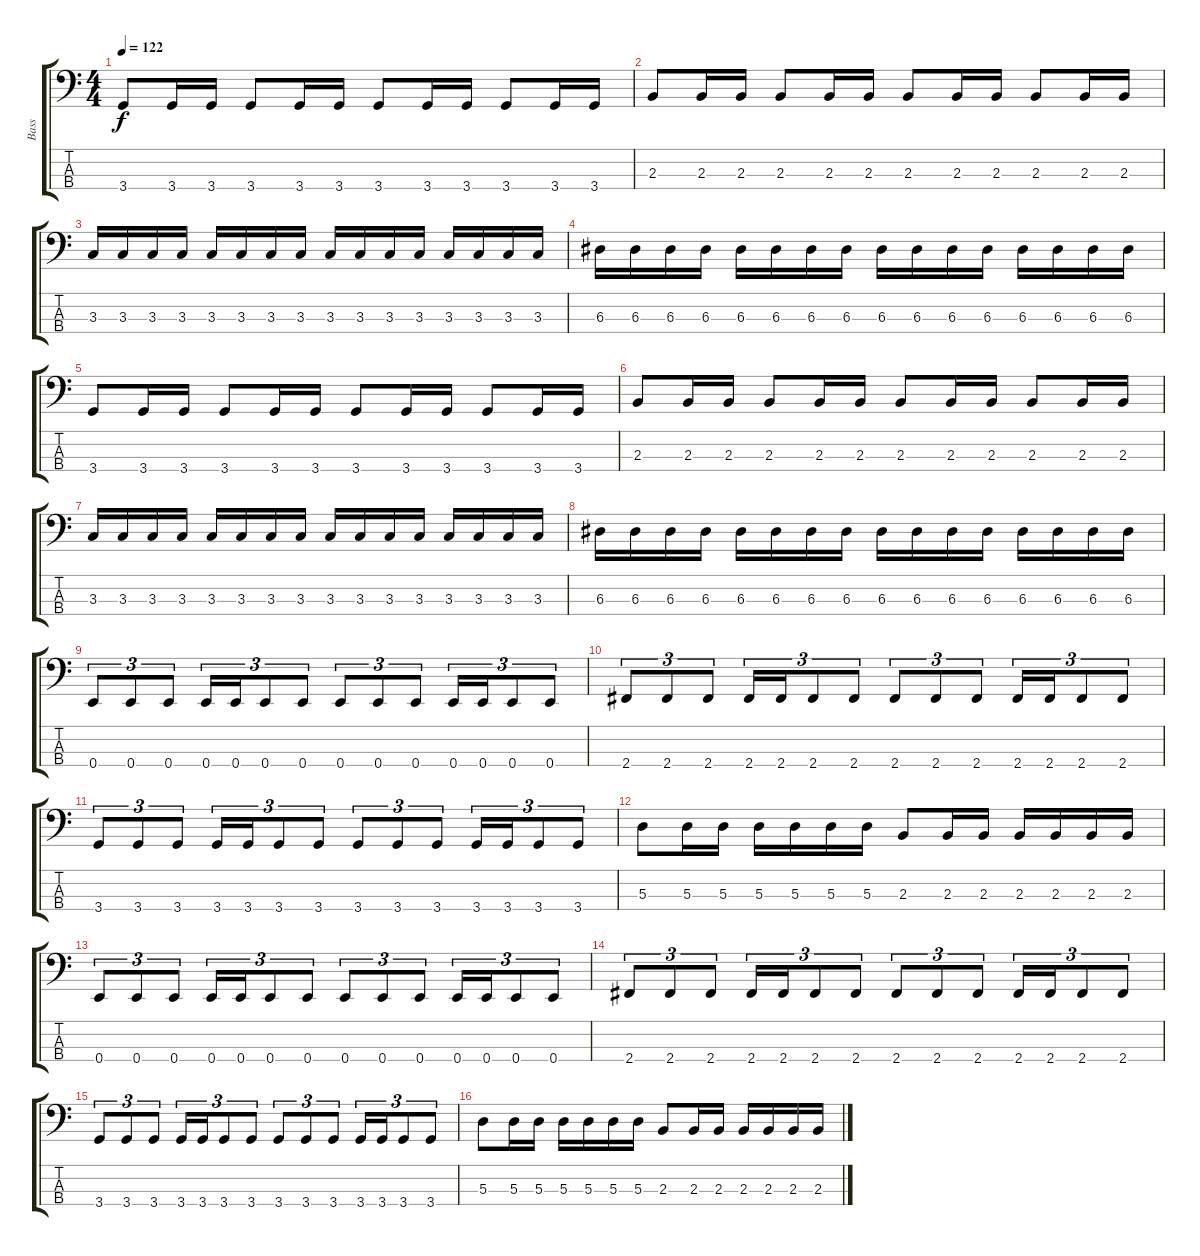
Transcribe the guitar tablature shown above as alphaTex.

\track ("Bass" "Bass") {instrument electricbasspick}
\staff {score tabs}
\tuning (G2 D2 A1 E1) {hide}
\ts (4 4)
\tempo 122
\clef f4
\ks c
3.4.8{dy f} 3.4.16 3.4.16 3.4.8 3.4.16 3.4.16 3.4.8 3.4.16 3.4.16 3.4.8 3.4.16 3.4.16 |
2.3.8 2.3.16 2.3.16 2.3.8 2.3.16 2.3.16 2.3.8 2.3.16 2.3.16 2.3.8 2.3.16 2.3.16 |
3.3.16 3.3.16 3.3.16 3.3.16 3.3.16 3.3.16 3.3.16 3.3.16 3.3.16 3.3.16 3.3.16 3.3.16 3.3.16 3.3.16 3.3.16 3.3.16 |
6.3.16 6.3.16 6.3.16 6.3.16 6.3.16 6.3.16 6.3.16 6.3.16 6.3.16 6.3.16 6.3.16 6.3.16 6.3.16 6.3.16 6.3.16 6.3.16 |
3.4.8 3.4.16 3.4.16 3.4.8 3.4.16 3.4.16 3.4.8 3.4.16 3.4.16 3.4.8 3.4.16 3.4.16 |
2.3.8 2.3.16 2.3.16 2.3.8 2.3.16 2.3.16 2.3.8 2.3.16 2.3.16 2.3.8 2.3.16 2.3.16 |
3.3.16 3.3.16 3.3.16 3.3.16 3.3.16 3.3.16 3.3.16 3.3.16 3.3.16 3.3.16 3.3.16 3.3.16 3.3.16 3.3.16 3.3.16 3.3.16 |
6.3.16 6.3.16 6.3.16 6.3.16 6.3.16 6.3.16 6.3.16 6.3.16 6.3.16 6.3.16 6.3.16 6.3.16 6.3.16 6.3.16 6.3.16 6.3.16 |
0.4.8{tu (3 2)} 0.4.8{tu (3 2)} 0.4.8{tu (3 2)} 0.4.16{tu (3 2)} 0.4.16{tu (3 2)} 0.4.8{tu (3 2)} 0.4.8{tu (3 2)} 0.4.8{tu (3 2)} 0.4.8{tu (3 2)} 0.4.8{tu (3 2)} 0.4.16{tu (3 2)} 0.4.16{tu (3 2)} 0.4.8{tu (3 2)} 0.4.8{tu (3 2)} |
2.4.8{tu (3 2)} 2.4.8{tu (3 2)} 2.4.8{tu (3 2)} 2.4.16{tu (3 2)} 2.4.16{tu (3 2)} 2.4.8{tu (3 2)} 2.4.8{tu (3 2)} 2.4.8{tu (3 2)} 2.4.8{tu (3 2)} 2.4.8{tu (3 2)} 2.4.16{tu (3 2)} 2.4.16{tu (3 2)} 2.4.8{tu (3 2)} 2.4.8{tu (3 2)} |
3.4.8{tu (3 2)} 3.4.8{tu (3 2)} 3.4.8{tu (3 2)} 3.4.16{tu (3 2)} 3.4.16{tu (3 2)} 3.4.8{tu (3 2)} 3.4.8{tu (3 2)} 3.4.8{tu (3 2)} 3.4.8{tu (3 2)} 3.4.8{tu (3 2)} 3.4.16{tu (3 2)} 3.4.16{tu (3 2)} 3.4.8{tu (3 2)} 3.4.8{tu (3 2)} |
5.3.8 5.3.16 5.3.16 5.3.16 5.3.16 5.3.16 5.3.16 2.3.8 2.3.16 2.3.16 2.3.16 2.3.16 2.3.16 2.3.16 |
0.4.8{tu (3 2)} 0.4.8{tu (3 2)} 0.4.8{tu (3 2)} 0.4.16{tu (3 2)} 0.4.16{tu (3 2)} 0.4.8{tu (3 2)} 0.4.8{tu (3 2)} 0.4.8{tu (3 2)} 0.4.8{tu (3 2)} 0.4.8{tu (3 2)} 0.4.16{tu (3 2)} 0.4.16{tu (3 2)} 0.4.8{tu (3 2)} 0.4.8{tu (3 2)} |
2.4.8{tu (3 2)} 2.4.8{tu (3 2)} 2.4.8{tu (3 2)} 2.4.16{tu (3 2)} 2.4.16{tu (3 2)} 2.4.8{tu (3 2)} 2.4.8{tu (3 2)} 2.4.8{tu (3 2)} 2.4.8{tu (3 2)} 2.4.8{tu (3 2)} 2.4.16{tu (3 2)} 2.4.16{tu (3 2)} 2.4.8{tu (3 2)} 2.4.8{tu (3 2)} |
3.4.8{tu (3 2)} 3.4.8{tu (3 2)} 3.4.8{tu (3 2)} 3.4.16{tu (3 2)} 3.4.16{tu (3 2)} 3.4.8{tu (3 2)} 3.4.8{tu (3 2)} 3.4.8{tu (3 2)} 3.4.8{tu (3 2)} 3.4.8{tu (3 2)} 3.4.16{tu (3 2)} 3.4.16{tu (3 2)} 3.4.8{tu (3 2)} 3.4.8{tu (3 2)} |
5.3.8 5.3.16 5.3.16 5.3.16 5.3.16 5.3.16 5.3.16 2.3.8 2.3.16 2.3.16 2.3.16 2.3.16 2.3.16 2.3.16
